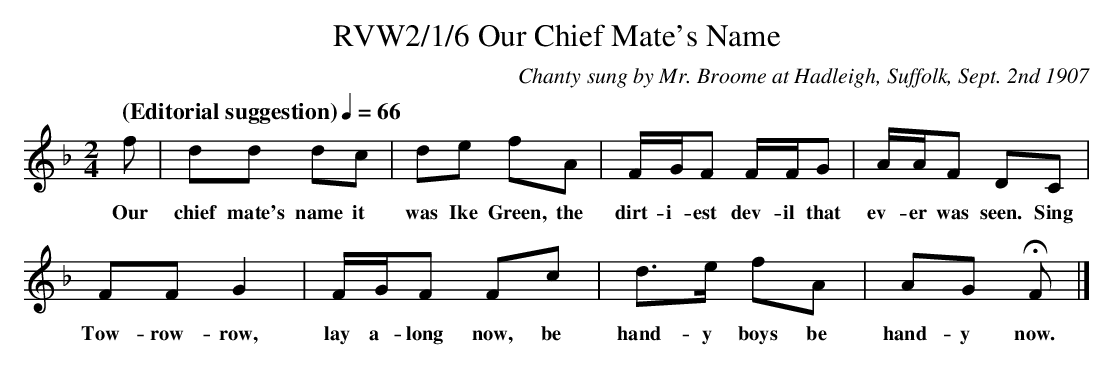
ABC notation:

X:1
T:RVW2/1/6 Our Chief Mate's Name
C:Chanty sung by Mr. Broome at Hadleigh, Suffolk, Sept. 2nd 1907
L:1/8
M:2/4
Q:"(Editorial suggestion)"1/4=66
K:F
f | dd dc | de fA | F/G/F F/F/G | A/A/F DC |
w: Our chief mate's name it was Ike Green, the dirt-i-est dev-il that ev-er was seen. Sing
FF G2 |F/G/F Fc | d>e fA | AG HF |]
w: Tow-row-row, lay a-long now, be|hand-y boys be hand-y now.
